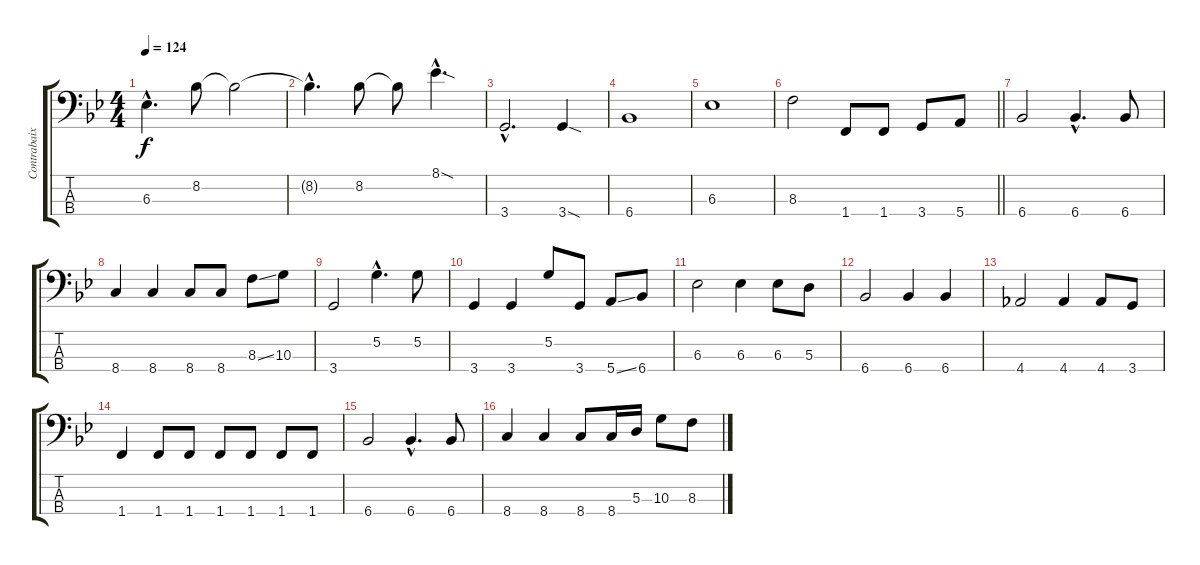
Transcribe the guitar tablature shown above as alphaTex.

\track ("Contrabaixo" "Contrabaix") {instrument electricbassfinger}
\staff {score tabs}
\tuning (G2 D2 A1 E1) {hide}
\ts (4 4)
\tempo 124
\clef f4
\ks bb
6.3{hac}.4{d dy f} 8.2.8 8.2{t}.2 |
8.2{hac t}.4{d} 8.2.8 8.2{t}.8 8.1{sod hac}.4{d} |
3.4{hac}.2{d} 3.4{sod}.4 |
6.4.1 |
6.3.1 |
\barLineRight lightlight
8.3.2 1.4.8 1.4.8 3.4.8 5.4.8 |
6.4.2 6.4{hac}.4{d} 6.4.8 |
8.4.4 8.4.4 8.4.8 8.4.8 8.3{ss}.8 10.3.8 |
3.4.2 5.2{hac}.4{d} 5.2.8 |
3.4.4 3.4.4 5.2.8 3.4.8 5.4{ss}.8 6.4.8 |
6.3.2 6.3.4 6.3.8 5.3.8 |
6.4.2 6.4.4 6.4.4 |
4.4.2 4.4.4 4.4.8 3.4.8 |
1.4.4 1.4.8 1.4.8 1.4.8 1.4.8 1.4.8 1.4.8 |
6.4.2 6.4{hac}.4{d} 6.4.8 |
8.4.4 8.4.4 8.4.8 8.4.16 5.3.16 10.3.8 8.3.8
